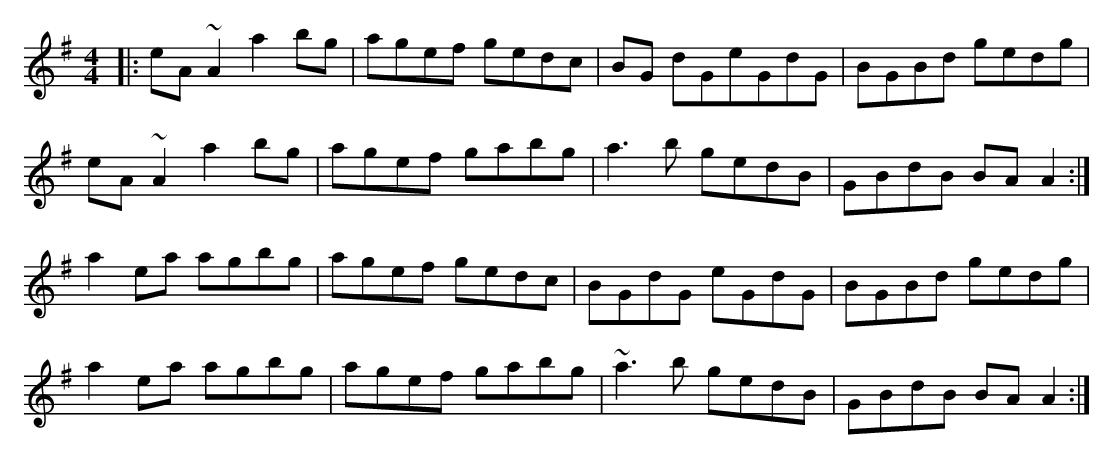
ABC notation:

X:1
M:4/4
K:Ador
|:eA ~A2 a2 bg|agef gedc|BG dGeGdG|BGBd gedg|
eA ~A2 a2 bg|agef gabg|a3b gedB|GBdB BAA2:|
a2 ea agbg|agef gedc|BGdG eGdG|BGBd gedg|
a2 ea agbg|agef gabg|~a3b gedB|GBdB BAA2:|
